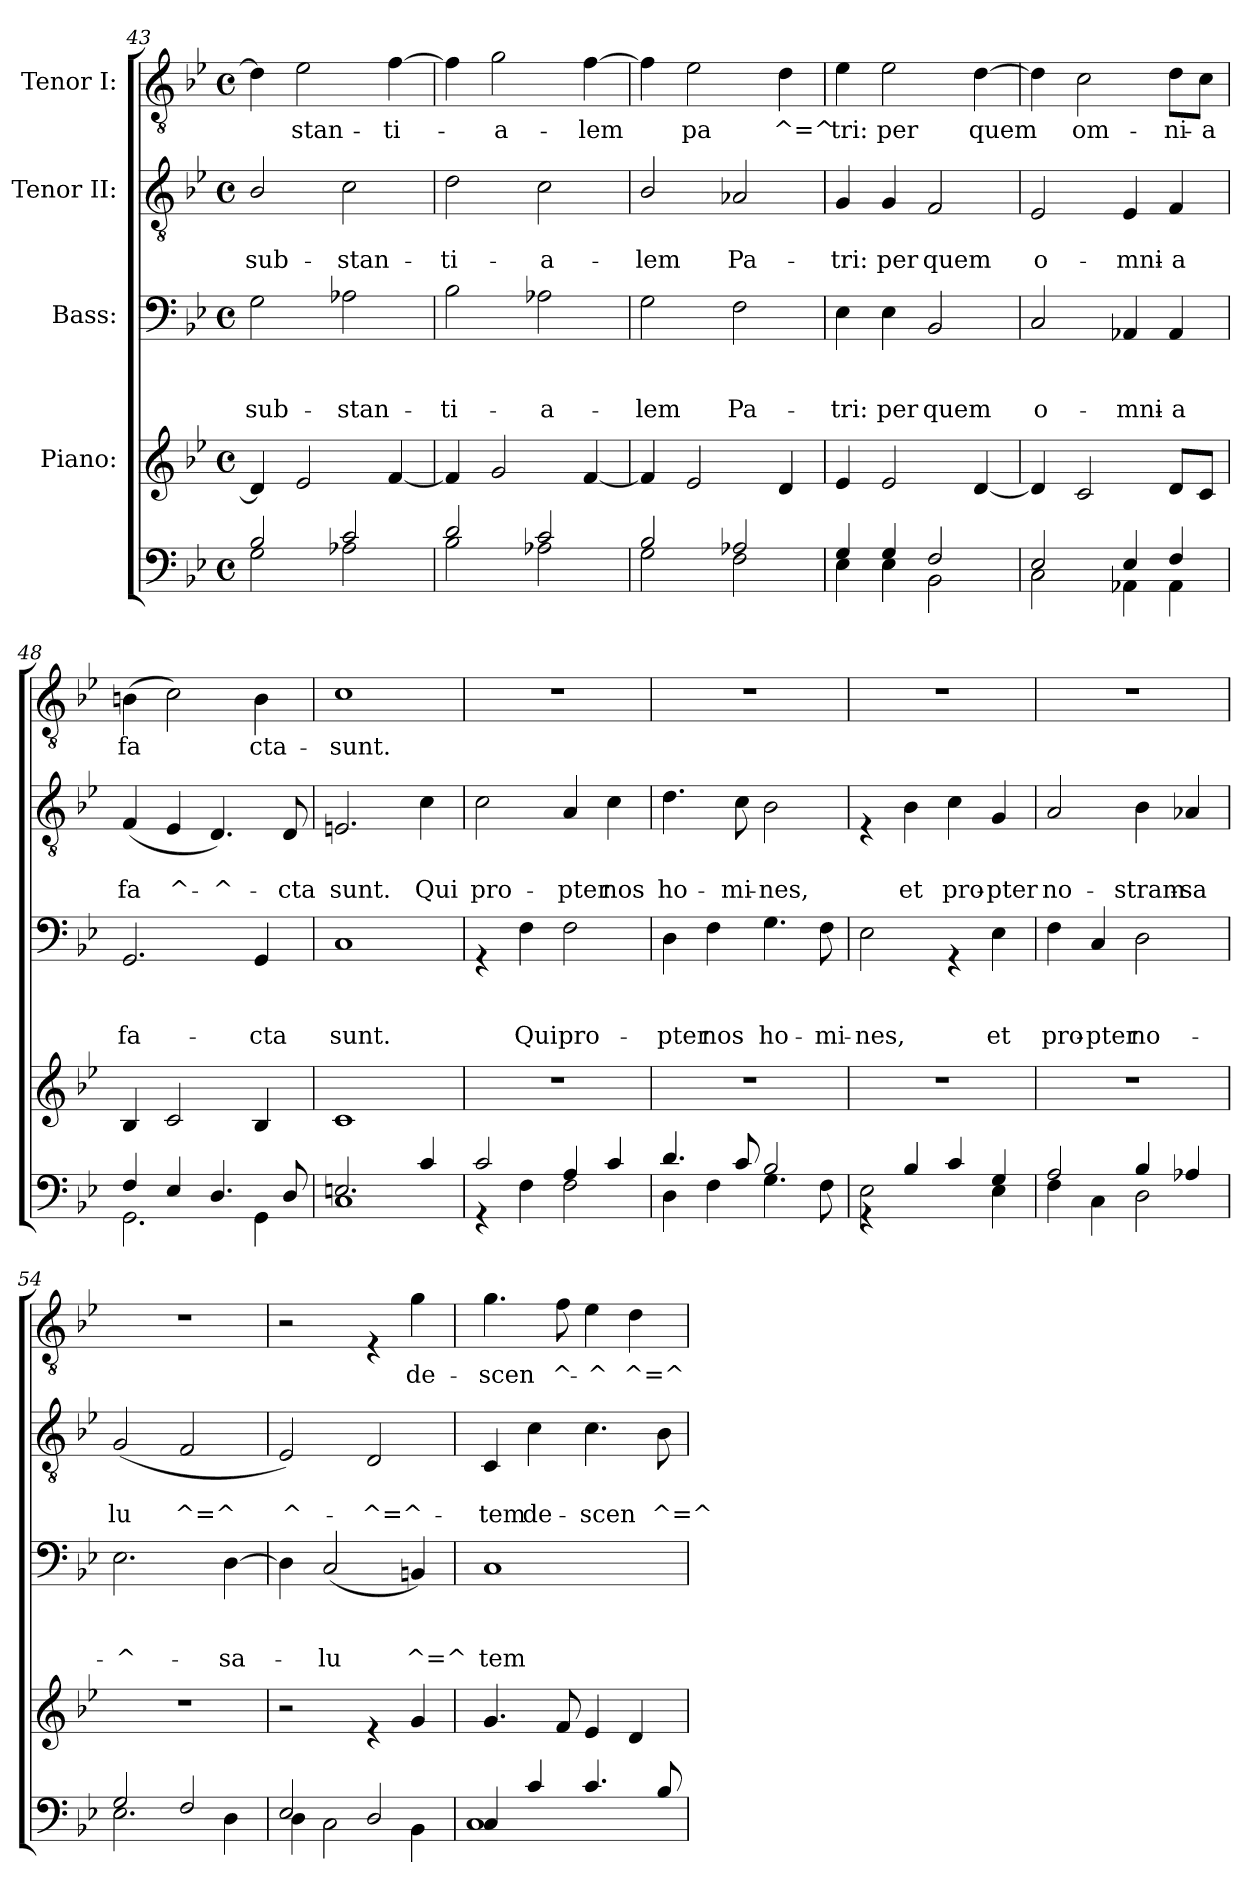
**kern	**kern	**kern	**text	**text	**text	**kern	**text	**text	**kern	**text
*part5	*part4	*part3	*part3	*part3	*part3	*part2	*part2	*part2	*part1	*part1
*staff5	*staff4	*staff3	*staff3	*staff3	*staff3	*staff2	*staff2	*staff2	*staff1	*staff1
*	*I"Piano:	*I"Bass:	*	*	*	*I"Tenor II:	*	*	*I"Tenor I:	*
*clefF4	*clefG2	*clefF4	*	*	*	*clefGv2	*	*	*clefGv2	*
*k[b-e-]	*k[b-e-]	*k[b-e-]	*	*	*	*k[b-e-]	*	*	*k[b-e-]	*
*B-:	*B-:	*B-:	*	*	*	*B-:	*	*	*B-:	*
*M4/4	*M4/4	*M4/4	*	*	*	*M4/4	*	*	*M4/4	*
*met(c)	*met(c)	*met(c)	*	*	*	*met(c)	*	*	*met(c)	*
=43	=43	=43	=43	=43	=43	=43	=43	=43	=43	=43
*^	*	*	*	*	*	*	*	*	*	*
!	!	!	!	!	!	!LO:LY:b	!	!	!LO:LY:b	!	!
2B-/	2G\	4d/]	2G\	.	.	-sub-	2B-/	.	-sub-	4d\]	.
!	!	!	!	!	!	!	!	!	!	!	!LO:LY:b
.	.	2e-/	.	.	.	.	.	.	.	2e-\	-stan-
!	!	!	!	!	!	!LO:LY:b	!	!	!LO:LY:b	!	!
2c/	2A-X\	.	2A-X\	.	.	-stan-	2c\	.	-stan-	.	.
!	!	!	!	!	!	!	!	!	!	!	!LO:LY:b
.	.	[<4f/	.	.	.	.	.	.	.	[>4f\	-ti-
=44	=44	=44	=44	=44	=44	=44	=44	=44	=44	=44	=44
!	!	!	!	!	!	!LO:LY:b	!	!	!LO:LY:b	!	!
2d/	2B-\	4f/]	2B-\	.	.	-ti-	2d\	.	-ti-	4f\]	.
!	!	!	!	!	!	!	!	!	!	!	!LO:LY:b
.	.	2g/	.	.	.	.	.	.	.	2g\	-a-
!	!	!	!	!	!	!LO:LY:b	!	!	!LO:LY:b	!	!
2c/	2A-X\	.	2A-X\	.	.	-a-	2c\	.	-a-	.	.
!	!	!	!	!	!	!	!	!	!	!	!LO:LY:b
.	.	[<4f/	.	.	.	.	.	.	.	[>4f\	-lem
=45	=45	=45	=45	=45	=45	=45	=45	=45	=45	=45	=45
!	!	!	!	!	!	!LO:LY:b	!	!	!LO:LY:b	!	!
2B-/	2G\	4f/]	2G\	.	.	-lem	2B-/	.	-lem	4f\]	.
!	!	!	!	!	!	!	!	!	!	!	!LO:LY:b
.	.	2e-/	.	.	.	.	.	.	.	2e-\	pa
!	!	!	!	!	!	!LO:LY:b	!	!	!LO:LY:b	!	!
2A-X/	2F\	.	2F\	.	.	Pa-	2A-X/	.	Pa-	.	.
!	!	!	!	!	!	!	!	!	!	!	!LO:LY:b
.	.	4d/	.	.	.	.	.	.	.	4d\	^=^
=46	=46	=46	=46	=46	=46	=46	=46	=46	=46	=46	=46
!	!	!	!	!	!	!LO:LY:b	!	!	!LO:LY:b	!	!LO:LY:b
4G/	4E-\	4e-/	4E-\	.	.	-tri:	4G/	.	-tri:	4e-\	tri:
!	!	!	!	!	!	!LO:LY:b	!	!	!LO:LY:b	!	!LO:LY:b
4G/	4E-\	2e-/	4E-\	.	.	per	4G/	.	per	2e-\	per
!	!	!	!	!	!	!LO:LY:b	!	!	!LO:LY:b	!	!
2F/	2BB-\	.	2BB-/	.	.	quem	2F/	.	quem	.	.
!	!	!	!	!	!	!	!	!	!	!	!LO:LY:b
.	.	[<4d/	.	.	.	.	.	.	.	[>4d\	quem
=47	=47	=47	=47	=47	=47	=47	=47	=47	=47	=47	=47
!	!	!	!	!	!	!LO:LY:b	!	!	!LO:LY:b	!	!
2E-/	2C\	4d/]	2C/	.	.	o-	2E-/	.	o-	4d\]	.
!	!	!	!	!	!	!	!	!	!	!	!LO:LY:b
.	.	2c/	.	.	.	.	.	.	.	2c\	om-
!	!	!	!	!	!	!LO:LY:b	!	!	!LO:LY:b	!	!
4E-/	4AA-X\	.	4AA-X/	.	.	-mni-	4E-/	.	-mni-	.	.
!	!	!	!	!	!	!LO:LY:b	!	!	!LO:LY:b	!	!LO:LY:b
4F/	4AA-\	8d/L	4AA-/	.	.	-a	4F/	.	-a	8d\L	-ni-
!	!	!	!	!	!	!	!	!	!	!	!LO:LY:b
.	.	8c/J	.	.	.	.	.	.	.	8c\J	-a
!!LO:LB:g=z
=48	=48	=48	=48	=48	=48	=48	=48	=48	=48	=48	=48
!	!	!	!	!	!	!LO:LY:b	!	!	!LO:LY:b	!	!LO:LY:b
4F/	2.GG\	4B-/	2.GG/	.	.	fa-	(<4F/	.	fa	(>4Bn\	fa
!	!	!	!	!	!	!	!	!	!LO:LY:b	!	!
4E-/	.	2c/	.	.	.	.	4E-/	.	^-	2c\)	.
!	!	!	!	!	!	!	!	!	!LO:LY:b	!	!
4.D/	.	.	.	.	.	.	4.D/)	.	-^-	.	.
!	!	!	!	!	!	!LO:LY:b	!	!	!	!	!LO:LY:b
.	4GG\	4B-/	4GG/	.	.	-cta	.	.	.	4B\	cta-
!	!	!	!	!	!	!	!	!	!LO:LY:b	!	!
8D/	.	.	.	.	.	.	8D/	.	-cta	.	.
=49	=49	=49	=49	=49	=49	=49	=49	=49	=49	=49	=49
!	!	!	!	!	!	!LO:LY:b	!	!	!LO:LY:b	!	!LO:LY:b
2.En/	1C	1c	1C	.	.	sunt.	2.En/	.	sunt.	1c	-sunt.
!	!	!	!	!	!	!	!	!	!LO:LY:b	!	!
4c/	.	.	.	.	.	.	4c\	.	Qui	.	.
=50	=50	=50	=50	=50	=50	=50	=50	=50	=50	=50	=50
!	!	!	!	!	!	!	!	!	!LO:LY:b	!	!
2c/	4rGG	1r	4rGG	.	.	.	2c\	.	pro-	1r	.
!	!	!	!	!	!	!LO:LY:b	!	!	!	!	!
.	4F\	.	4F\	.	.	Qui	.	.	.	.	.
!	!	!	!	!	!	!LO:LY:b	!	!	!LO:LY:b	!	!
4A/	2F\	.	2F\	.	.	pro-	4A/	.	-pter	.	.
!	!	!	!	!	!	!	!	!	!LO:LY:b	!	!
4c/	.	.	.	.	.	.	4c\	.	nos	.	.
=51	=51	=51	=51	=51	=51	=51	=51	=51	=51	=51	=51
!	!	!	!	!	!	!LO:LY:b	!	!	!LO:LY:b	!	!
4.d/	4D\	1r	4D\	.	.	-pter	4.d\	.	ho-	1r	.
!	!	!	!	!	!	!LO:LY:b	!	!	!	!	!
.	4F\	.	4F\	.	.	nos	.	.	.	.	.
!	!	!	!	!	!	!	!	!	!LO:LY:b	!	!
8c/	.	.	.	.	.	.	8c\	.	-mi-	.	.
!	!	!	!	!	!	!LO:LY:b	!	!	!LO:LY:b	!	!
2B-/	4.G\	.	4.G\	.	.	ho-	2B-\	.	-nes,	.	.
!	!	!	!	!	!	!LO:LY:b	!	!	!	!	!
.	8F\	.	8F\	.	.	-mi-	.	.	.	.	.
=52	=52	=52	=52	=52	=52	=52	=52	=52	=52	=52	=52
!	!	!	!	!	!	!LO:LY:b	!	!	!	!	!
4rGG	2E-\	1r	2E-\	.	.	-nes,	4rE	.	.	1r	.
!	!	!	!	!	!	!	!	!	!LO:LY:b	!	!
4B-/	.	.	.	.	.	.	4B-\	.	et	.	.
!	!	!	!	!	!	!	!	!	!LO:LY:b	!	!
4c/	4ryy	.	4rGG	.	.	.	4c\	.	pro-	.	.
!	!	!	!	!	!	!LO:LY:b	!	!	!LO:LY:b	!	!
4G/	4E-\	.	4E-\	.	.	et	4G/	.	-pter	.	.
=53	=53	=53	=53	=53	=53	=53	=53	=53	=53	=53	=53
!	!	!	!	!	!	!LO:LY:b	!	!	!LO:LY:b	!	!
2A/	4F\	1r	4F\	.	.	pro-	2A/	.	no-	1r	.
!	!	!	!	!	!	!LO:LY:b	!	!	!	!	!
.	4C\	.	4C/	.	.	-pter	.	.	.	.	.
!	!	!	!	!	!	!LO:LY:b	!	!	!LO:LY:b	!	!
4B-/	2D\	.	2D\	.	.	no-	4B-\	.	-stram-	.	.
!	!	!	!	!	!	!	!	!	!LO:LY:b	!	!
4A-X/	.	.	.	.	.	.	4A-X/	.	-sa	.	.
!!LO:PB:g=z
=54	=54	=54	=54	=54	=54	=54	=54	=54	=54	=54	=54
!	!	!	!	!	!	!LO:LY:b	!	!	!LO:LY:b	!	!
2G/	2.E-\	1r	2.E-\	.	.	-^-	(<2G/	.	lu	1r	.
!	!	!	!	!	!	!	!	!	!LO:LY:b	!	!
2F/	.	.	.	.	.	.	2F/	.	^=^	.	.
!	!	!	!	!	!	!LO:LY:b	!	!	!	!	!
.	4D\	.	[>4D\	.	.	-sa-	.	.	.	.	.
=55	=55	=55	=55	=55	=55	=55	=55	=55	=55	=55	=55
!	!	!	!	!	!	!	!	!	!LO:LY:b	!	!
2E-/	4D\	2r	4D\]	.	.	.	2E-/)	.	^-	2r	.
!	!	!	!	!	!	!LO:LY:b	!	!	!	!	!
.	2C\	.	(<2C/	.	.	-lu	.	.	.	.	.
!	!	!	!	!	!	!	!	!	!LO:LY:b	!	!
2D/	.	4re	.	.	.	.	2D/	.	-^=^-	4rE	.
!	!	!	!	!	!	!LO:LY:b	!	!	!	!	!LO:LY:b
.	4BB-\	4g/	4BBn/)	.	.	^=^	.	.	.	4g\	de-
=56	=56	=56	=56	=56	=56	=56	=56	=56	=56	=56	=56
!	!	!	!	!	!	!LO:LY:b	!	!	!LO:LY:b	!	!LO:LY:b
4C/	1C	4.g/	1C	.	.	tem	4C/	.	-tem	4.g\	-scen
!	!	!	!	!	!	!	!	!	!LO:LY:b	!	!
4c/	.	.	.	.	.	.	4c\	.	de-	.	.
!	!	!	!	!	!	!	!	!	!	!	!LO:LY:b
.	.	8f/	.	.	.	.	.	.	.	8f\	^-
!	!	!	!	!	!	!	!	!	!LO:LY:b	!	!LO:LY:b
4.c/	.	4e-/	.	.	.	.	4.c\	.	-scen	4e-\	-^
!	!	!	!	!	!	!	!	!	!	!	!LO:LY:b
.	.	4d/	.	.	.	.	.	.	.	4d\	^=^
!	!	!	!	!	!	!	!	!	!LO:LY:b	!	!
8B-i/	.	.	.	.	.	.	8B-i\	.	^=^	.	.
*v	*v	*	*	*	*	*	*	*	*	*	*
=	=	=	=	=	=	=	=	=	=	=
*-	*-	*-	*-	*-	*-	*-	*-	*-	*-	*-
